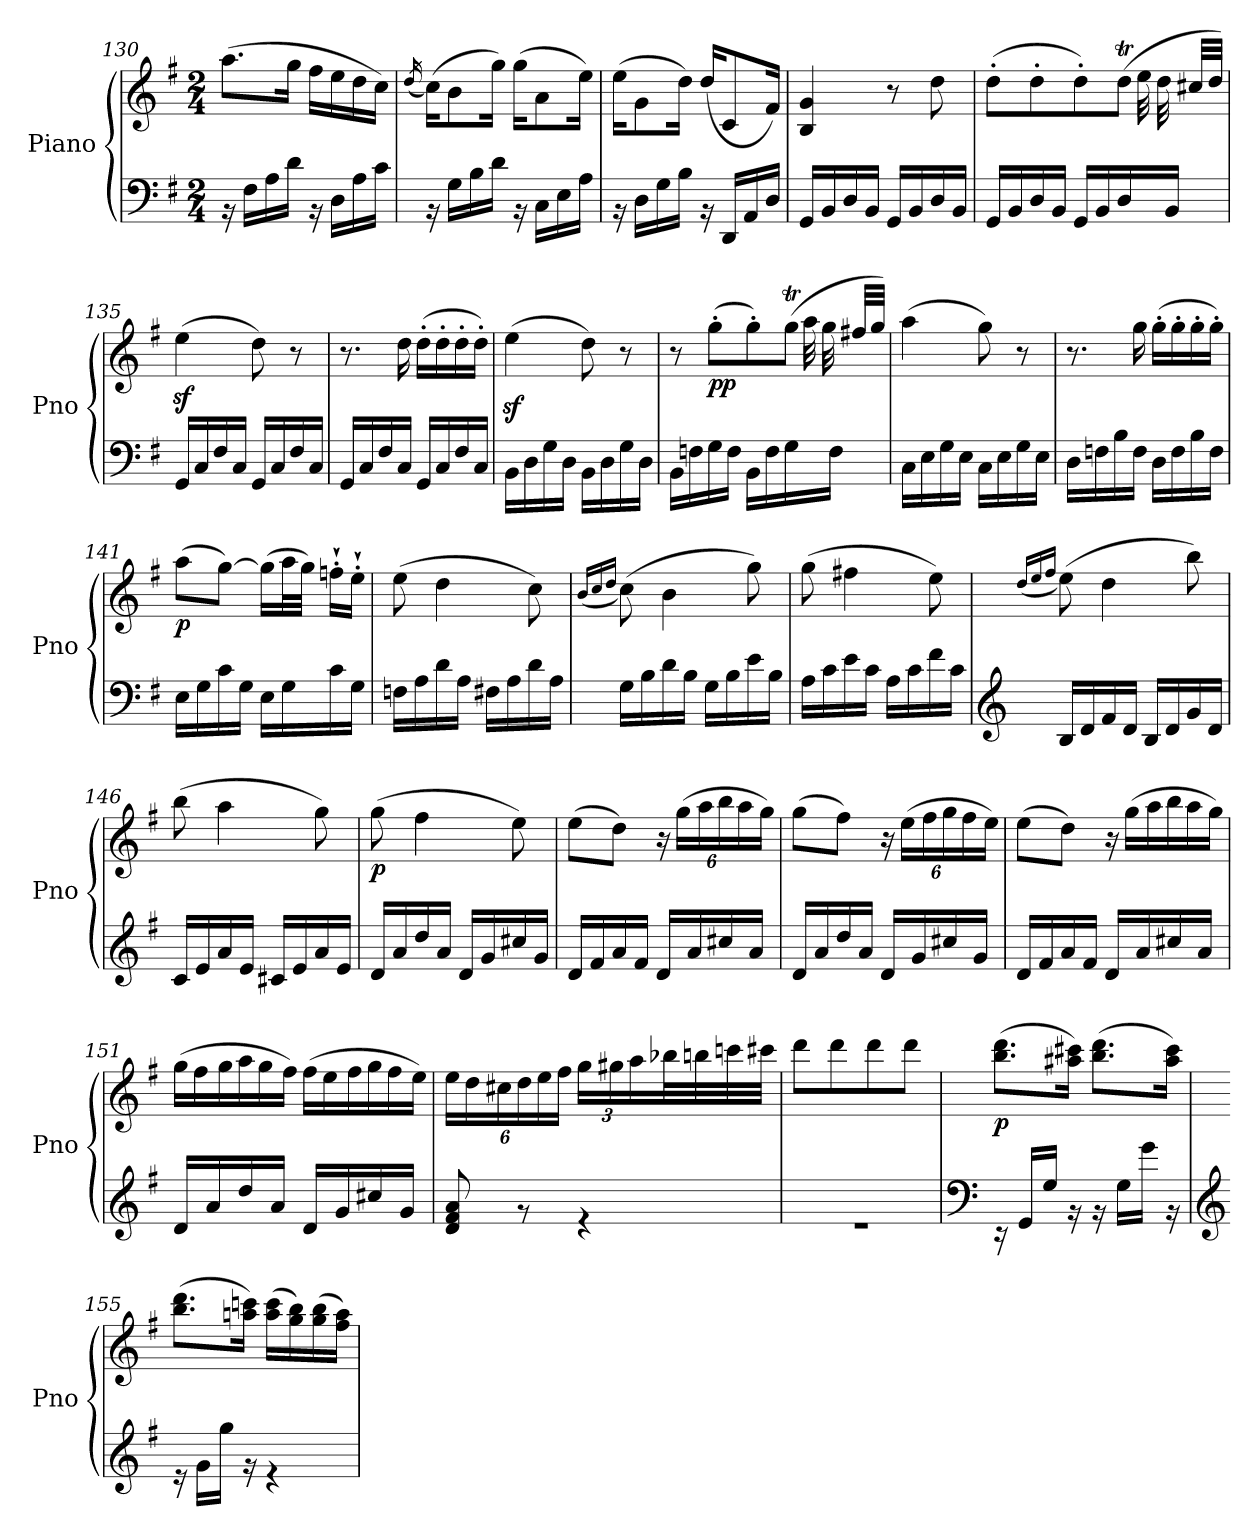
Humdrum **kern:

**kern	**kern	**dynam
*part1	*part1	*part1
*staff2	*staff1	*staff1/2
*I"Piano	*	*
*I'Pno	*	*
*clefF4	*clefG2	*
*k[f#]	*k[f#]	*
*M2/4	*M2/4	*
=130	=130	=130
*^	*	*
2ryy	16r	(8.aa\L	.
.	16F#\LL	.	.
.	16A\	.	.
.	16d\JJ	16gg\Jk	.
.	16r	16ff#\LL	.
.	16D\LL	16ee\	.
.	16A\	16dd\	.
.	16c\JJ	16cc\JJ)	.
=131	=131	=131	=131
.	.	(16qdd/	.
2ryy	16r	(16cc\KL)	.
.	16G\LL	8b\	.
.	16B\	.	.
.	16d\JJ	16gg\Jk)	.
.	16r	(16gg\KL	.
.	16C\LL	8a\	.
.	16E\	.	.
.	16A\JJ	16ee\Jk)	.
=132	=132	=132	=132
2ryy	16r	(16ee\KL	.
.	16D\LL	8g\	.
.	16G\	.	.
.	16B\JJ	16dd\Jk)	.
.	16r	(16dd/KL	.
.	16DD/LL	8c/	.
.	16AA/	.	.
.	16D/JJ	16f#/Jk)	.
!!LO:LB:g=z
=133	=133	=133	=133
2ryy	16GG/LL	4B/ 4g/	.
.	16BB/	.	.
.	16D/	.	.
.	16BB/JJ	.	.
.	16GG/LL	8r	.
.	16BB/	.	.
.	16D/	8dd\	.
.	16BB/JJ	.	.
!!LO:LB:g=z
=134	=134	=134	=134
*	*	*^	*
!	!	!	!	!LO:DY:b
2ryy	16GG/LL	(>8dd'\L	4.ryy	other-dynamics
.	16BB/	.	.	.
.	16D/	8dd'\	.	.
.	16BB/JJ	.	.	.
.	16GG/LL	8dd'\)	.	.
.	16BB/	.	.	.
*	*	*	*Xtuplet	*
.	16D/	(8ddT\J	40ryy	.
.	.	.	40ee	.
.	.	.	40dd	.
.	16BB/JJ	.	.	.
.	.	.	40cc#X/LL	.
.	.	.	40dd/JJ)	.
*	*	*v	*v	*
=135	=135	=135	=135
2ryy	16GG/LL	(4eez<\	.
.	16C/	.	.
.	16F#/	.	.
.	16C/JJ	.	.
.	16GG/LL	8dd\)	.
.	16C/	.	.
.	16F#/	8r	.
.	16C/JJ	.	.
=136	=136	=136	=136
2ryy	16GG/LL	8.r	.
.	16C/	.	.
.	16F#/	.	.
!	!	!	!LO:DY:b
.	16C/JJ	16dd\	other-dynamics
.	16GG/LL	(16dd'\LL	.
.	16C/	16dd'\	.
.	16F#/	16dd'\	.
.	16C/JJ	16dd'\JJ)	.
=137	=137	=137	=137
2ryy	16BB\LL	(4eez<\	.
.	16D\	.	.
.	16G\	.	.
.	16D\JJ	.	.
.	16BB\LL	8dd\)	.
.	16D\	.	.
.	16G\	8r	.
.	16D\JJ	.	.
=138	=138	=138	=138
*	*	*^	*
2ryy	16BB\LL	8r	4.ryy	.
.	16Fn\	.	.	.
!	!	!	!	!LO:DY:b
.	16G\	(>8gg'\L	.	pp
.	16F\JJ	.	.	.
.	16BB\LL	8gg'\)	.	.
.	16F\	.	.	.
.	16G\	(8ggT\J	40ryy	.
.	.	.	40aa	.
.	.	.	40gg	.
.	16F\JJ	.	.	.
.	.	.	40ff#X/LL	.
.	.	.	40gg/JJ)	.
*	*	*v	*v	*
!!LO:PB:g=z
=139	=139	=139	=139
2ryy	16C\LL	(4aa\	.
.	16E\	.	.
.	16G\	.	.
.	16E\JJ	.	.
.	16C\LL	8gg\)	.
.	16E\	.	.
.	16G\	8r	.
.	16E\JJ	.	.
=140	=140	=140	=140
2ryy	16D\LL	8.r	.
.	16Fn\	.	.
.	16B\	.	.
!	!	!	!LO:DY:b
.	16F\JJ	16gg\	other-dynamics
.	16D\LL	(16gg'\LL	.
.	16F\	16gg'\	.
.	16B\	16gg'\	.
.	16F\JJ	16gg'\JJ)	.
=141	=141	=141	=141
!	!	!	!LO:DY:b
2ryy	16E\LL	(8aa\L	p
.	16G\	.	.
.	16c\	[8gg\J)	.
.	16G\JJ	.	.
.	16E\LL	(16gg\LL]	.
.	16G\	32aa\L	.
.	.	32gg\JJJ)	.
.	16c\	16ffn'`\LL	.
.	16G\JJ	16ee'`\JJ	.
=142	=142	=142	=142
!	!	!	!LO:DY:b
2ryy	16Fn\LL	(8ee\	other-dynamics
.	16A\	.	.
.	16d\	4dd\	.
.	16A\JJ	.	.
.	16F#X\LL	.	.
.	16A\	.	.
.	16d\	8cc\)	.
.	16A\JJ	.	.
=143	=143	=143	=143
.	.	(16qb/LL	.
.	.	16qcc/	.
.	.	16qdd/JJ	.
2ryy	16G\LL	(8cc\)	.
.	16B\	.	.
.	16d\	4b\	.
.	16B\JJ	.	.
.	16G\LL	.	.
.	16B\	.	.
.	16e\	8gg\)	.
.	16B\JJ	.	.
!!LO:LB:g=z
=144	=144	=144	=144
2ryy	16A\LL	(8gg\	.
.	16c\	.	.
.	16e\	4ff#X\	.
.	16c\JJ	.	.
.	16A\LL	.	.
.	16c\	.	.
.	16f#\	8ee\)	.
.	16c\JJ	.	.
=145	=145	=145	=145
*clefG2	*	*	*
.	.	(16qdd/LL	.
.	.	16qee/	.
.	.	16qff#/JJ	.
2ryy	16B/LL	(8ee\)	.
.	16d/	.	.
.	16f#/	4dd\	.
.	16d/JJ	.	.
.	16B/LL	.	.
.	16d/	.	.
.	16g/	8bb\)	.
.	16d/JJ	.	.
=146	=146	=146	=146
2ryy	16c/LL	(8bb\	.
.	16e/	.	.
.	16a/	4aa\	.
.	16e/JJ	.	.
.	16c#X/LL	.	.
.	16e/	.	.
.	16a/	8gg\)	.
.	16e/JJ	.	.
=147	=147	=147	=147
!	!	!	!LO:DY:b
2ryy	16d/LL	(8gg\	p
.	16a/	.	.
.	16dd/	4ff#\	.
.	16a/JJ	.	.
.	16d/LL	.	.
.	16g/	.	.
.	16cc#X/	8ee\)	.
.	16g/JJ	.	.
=148	=148	=148	=148
2ryy	16d/LL	(8ee\L	.
.	16f#/	.	.
.	16a/	8dd\J)	.
.	16f#/JJ	.	.
*	*	*tuplet	*
*	*	*Xbrackettup	*
.	16d/LL	24r	.
.	.	(24gg\LL	.
.	16a/	.	.
.	.	24aa\	.
.	16cc#X/	24bb\	.
.	.	24aa\	.
.	16a/JJ	.	.
.	.	24gg\JJ)	.
!!LO:LB:g=z
=149	=149	=149	=149
2ryy	16d/LL	(8gg\L	.
.	16a/	.	.
.	16dd/	8ff#\J)	.
.	16a/JJ	.	.
.	16d/LL	24r	.
.	.	(24ee\LL	.
.	16g/	.	.
.	.	24ff#\	.
.	16cc#X/	24gg\	.
.	.	24ff#\	.
.	16g/JJ	.	.
.	.	24ee\JJ)	.
=150	=150	=150	=150
2ryy	16d/LL	(8ee\L	.
.	16f#/	.	.
.	16a/	8dd\J)	.
.	16f#/JJ	.	.
*	*	*Xtuplet	*
.	16d/LL	24r	.
.	.	(24gg\LL	.
.	16a/	.	.
.	.	24aa\	.
.	16cc#X/	24bb\	.
.	.	24aa\	.
.	16a/JJ	.	.
.	.	24gg\JJ)	.
=151	=151	=151	=151
2ryy	16d/LL	(24gg\LL	.
.	.	24ff#\	.
.	16a/	.	.
.	.	24gg\	.
.	16dd/	24aa\	.
.	.	24gg\	.
.	16a/JJ	.	.
.	.	24ff#\JJ)	.
.	16d/LL	(24ff#\LL	.
.	.	24ee\	.
.	16g/	.	.
.	.	24ff#\	.
.	16cc#X/	24gg\	.
.	.	24ff#\	.
.	16g/JJ	.	.
.	.	24ee\JJ)	.
=152	=152	=152	=152
*	*	*tuplet	*
2ryy	8d/ 8f#/ 8a/	24ee\LL	.
.	.	24dd\	.
.	.	24cc#X\	.
.	8r	24dd\	.
.	.	24ee\	.
.	.	24ff#\JJ	.
.	4r	24gg\LL	.
.	.	24gg#X\	.
.	.	24aa\	.
.	.	32bb-X\L	.
.	.	32bbn\	.
.	.	32cccn\	.
.	.	32ccc#X\JJJ	.
!!LO:LB:g=z
=153	=153	=153	=153
2ryy	2r	8ddd\L	.
.	.	8ddd\	.
.	.	8ddd\	.
.	.	8ddd\J	.
=154	=154	=154	=154
*clefF4	*	*	*
!	!	!	!LO:DY:b
2ryy	16r	(8.bb\ 8.ddd\L	p
.	16GG/LL	.	.
.	16G/JJ	.	.
.	16r	16aa#X\ 16ccc#X\Jk)	.
.	16r	(8.bb\ 8.ddd\L	.
.	16G\LL	.	.
.	16g\JJ	.	.
.	16r	16aa#\ 16ccc#\Jk)	.
=155	=155	=155	=155
*clefG2	*	*	*
2ryy	16r	(8.bb\ 8.ddd\L	.
.	16g\LL	.	.
.	16gg\JJ	.	.
.	16r	16aan\ 16cccn\Jk)	.
.	4r	(16aa\ 16ccc\LL	.
.	.	16gg\ 16bb\)	.
.	.	(16gg\ 16bb\	.
.	.	16ff#\ 16aa\JJ)	.
*v	*v	*	*
=	=	=
*-	*-	*-
